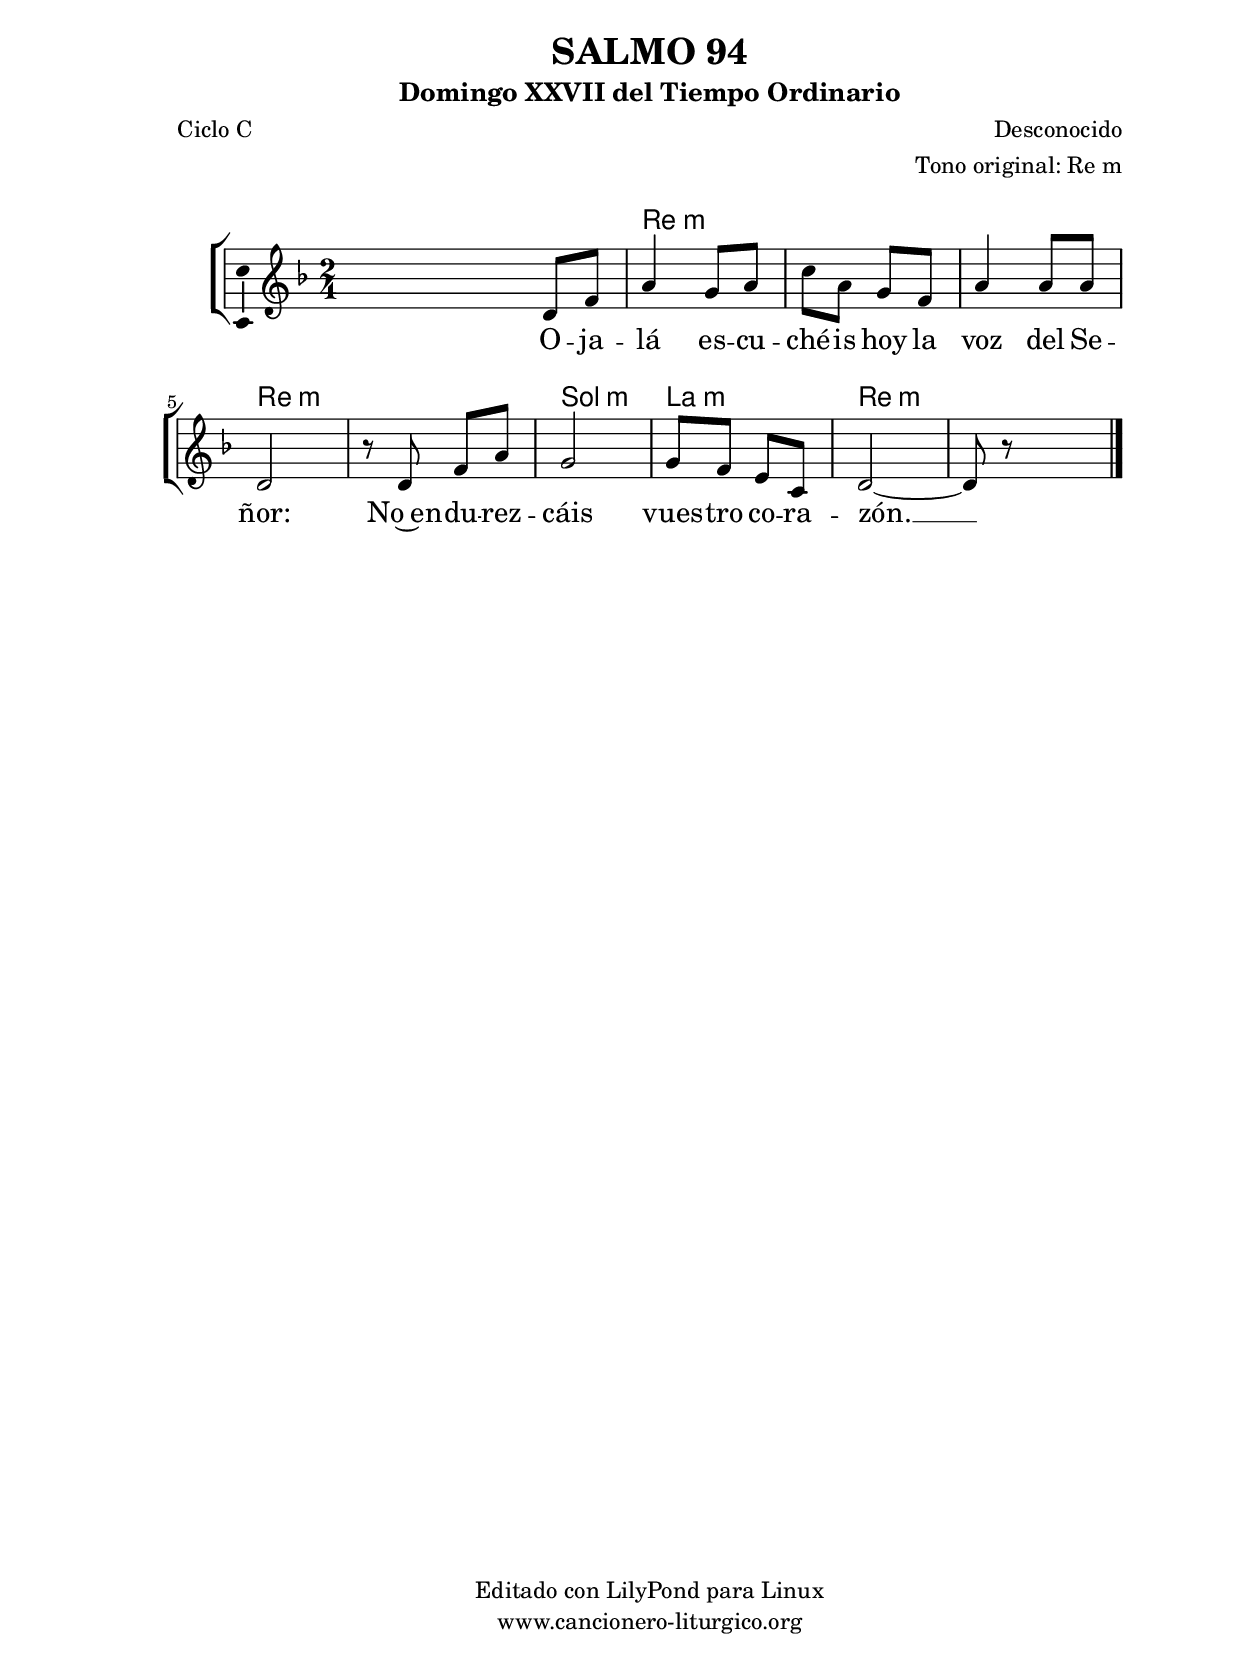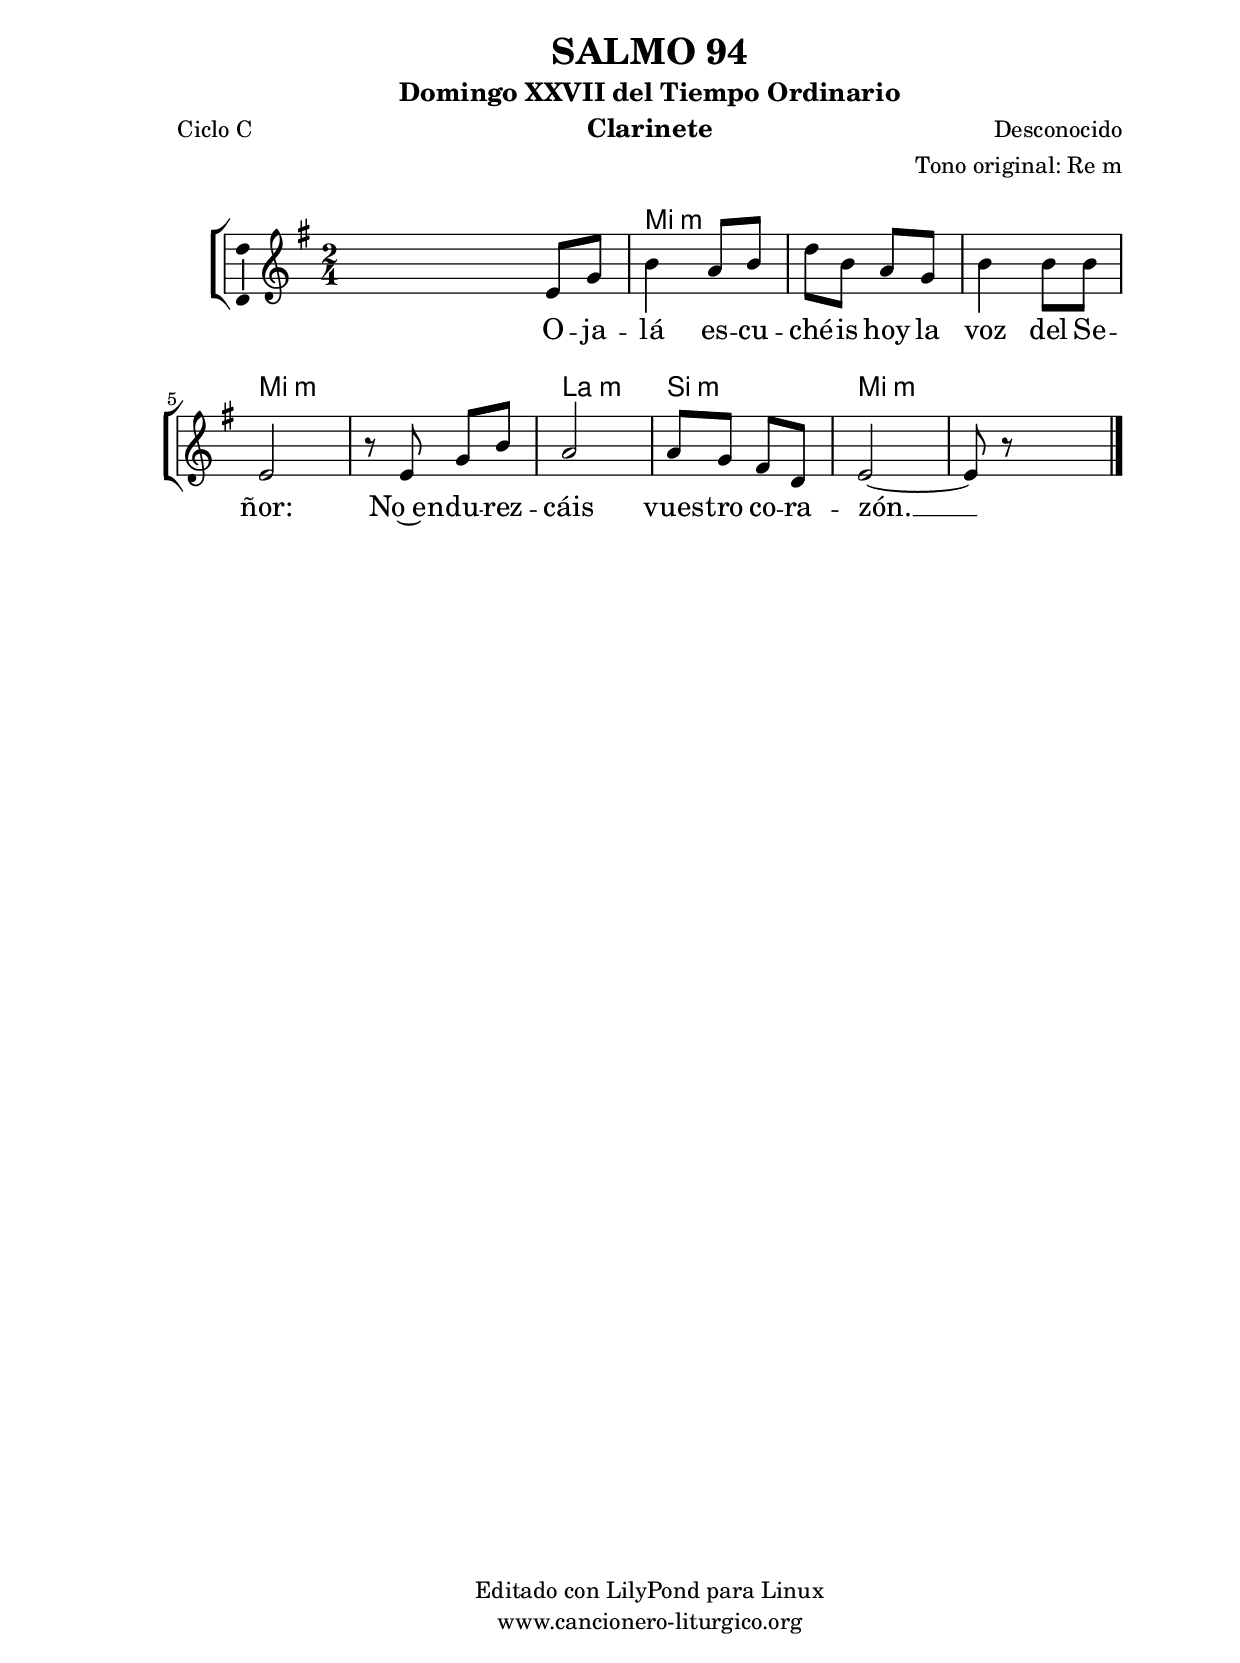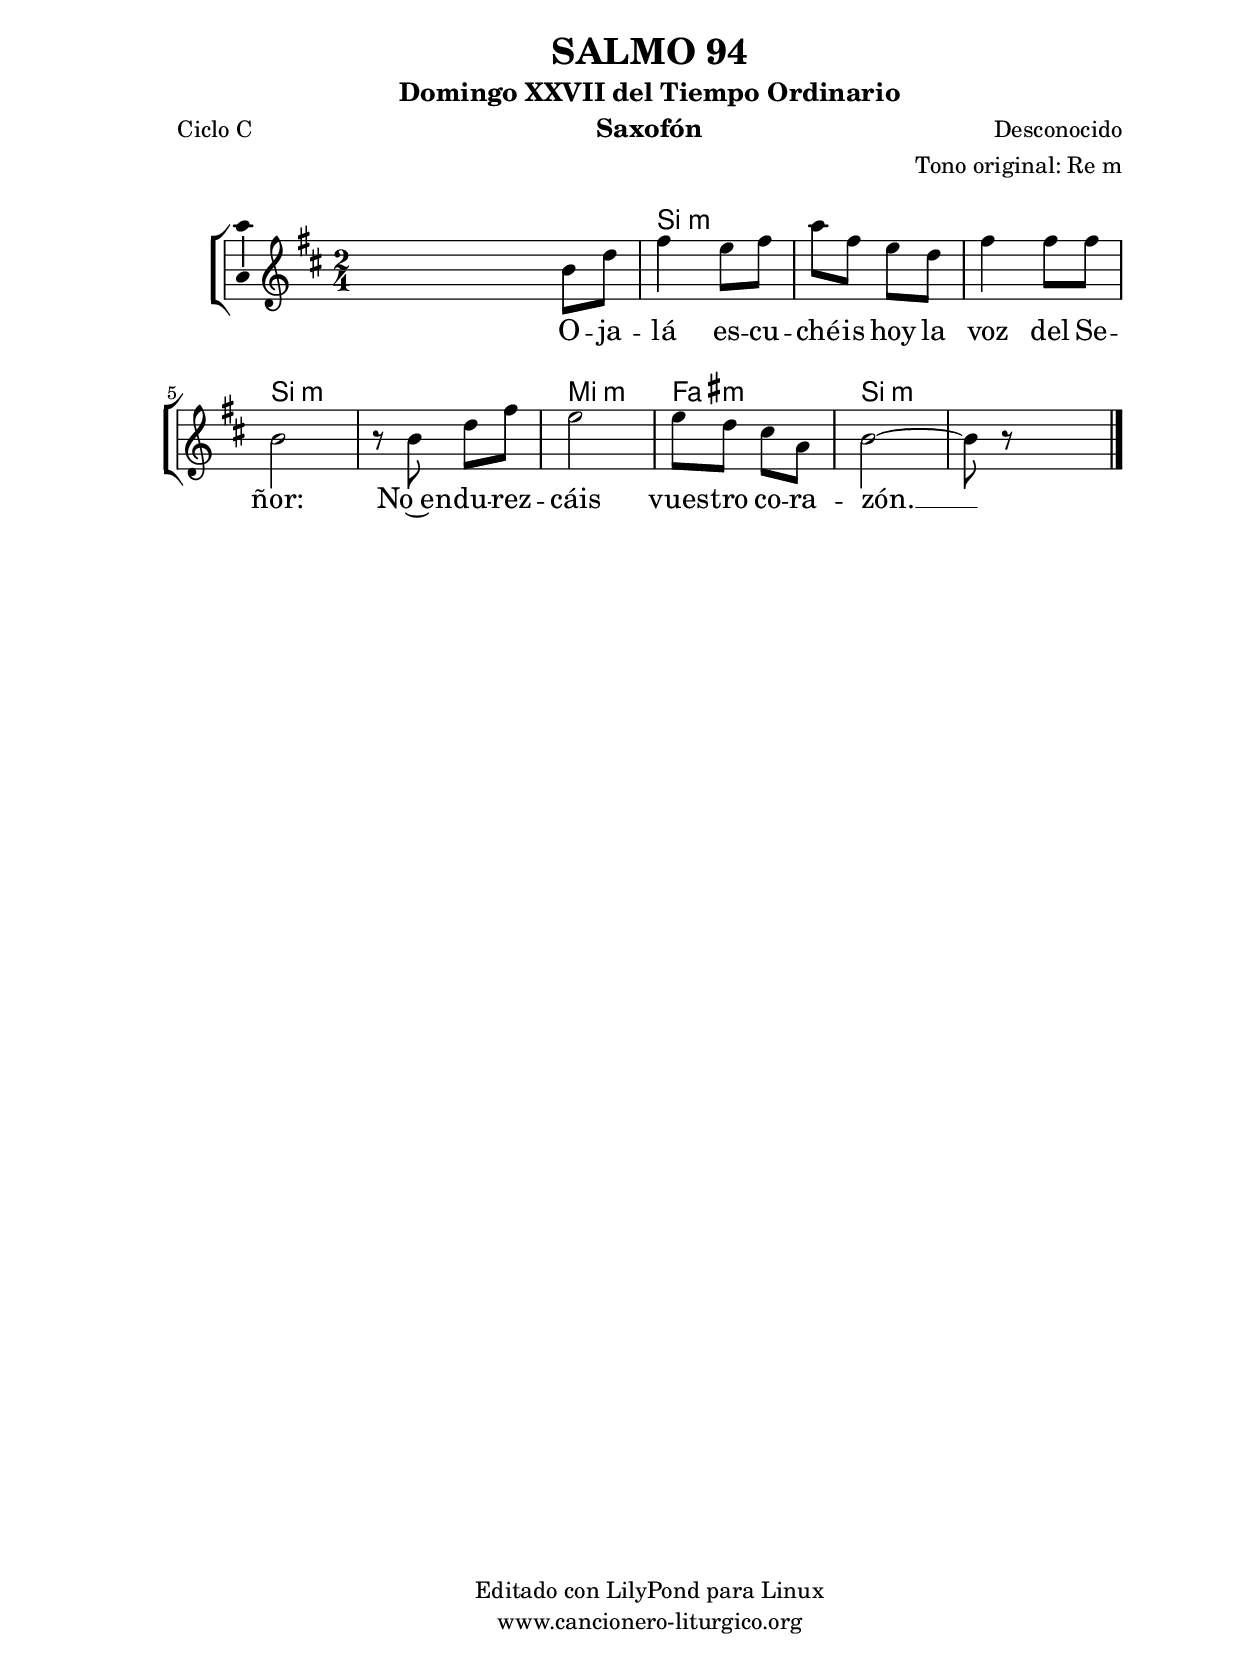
%
%para convertir .midi en .wav:
%timidity filename.midi -Ow -o finename.wav
%
%
%Para convertir de .wav a .mp3:
%lame -h -m j filename.wav
%
%
%para escuchar el midi:
%timidity nombrefichero.midi
%


%versión de lilypond para la que se ha escrito esta partitura:
\version "2.16.0"

	%Tamaño papel
	#(set-default-paper-size "a4")
	%Tamaño partitura
	#(set-global-staff-size 20)
	%No responde al pulsar sobre una nota
	#(ly:set-option 'point-and-click #f)

%parámetros del encabezamiento:
\header {
	title = "SALMO 94"
	subtitle = "Domingo XXVII del Tiempo Ordinario"
	composer = "Desconocido"
	poet = "Ciclo C"
	meter = ""
	arranger = "Tono original: Re m"
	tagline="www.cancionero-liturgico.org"
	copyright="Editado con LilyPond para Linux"
	tiempo = "Ordinario"
	usos = "Salmo"
	letra = "Ojalá escuchéis hoy la voz del Señor: No endurezcáis vuestro corazón."
	}

%parámetros asociados al papel:
\paper  {
	oddHeaderMarkup = \markup {\fill-line { \on-the-fly #not-first-page \fromproperty #'header:title \on-the-fly #not-first-page \fromproperty #'header:composer }}
	evenHeaderMarkup = \markup {\fill-line { \fromproperty #'header:composer \fromproperty #'header:title }}
	#(set-paper-size "a4")
	print-page-number = ##f
	first-page-number = 1
	print-first-page-number = ##f
%	head-separation = 3.0 \cm
	top-margin = 2.0 \cm
	bottom-margin = 0.5\cm
%%%	bottom-margin = -1.0\cm
	left-margin = 3.0 \cm
	line-width = 16.0 \cm 
	indent = 8\mm
	interscoreline = 2.\mm
	between-system-space = 15\mm
%	para que las partituras no llenen la hoja:
	ragged-bottom = ##t
%	idem para la última hoja:
	ragged-last-bottom = ##f
%	para que las partituras llenen el ancho del papel:
	ragged-last = ##f
	after-title-space = 2.5 \cm
%page-count=1
%system-count=8

	%Flexible Vertical Spacing
%	markup-markup-spacing =
%	#'((basic-distance . 15) (minimum-distance . 15) (padding . 3))
	markup-system-spacing =
	#'((basic-distance . 15) (minimum-distance . 15) (padding . 3))
	system-system-spacing =
	#'((basic-distance . 15) (minimum-distance . 15) (padding . 3))
	score-system-spacing =
	#'((basic-distance . 15) (minimum-distance . 15) (padding . 5))
%	top-system-spacing = % header
%	#'((basic-distance . 8) (minimum-distance . 0) (padding . 3))
%	top-markup-spacing =
%	#'((basic-distance . 20) (minimum-distance . 20) (padding . 3))
	last-bottom-spacing = % footer
	#'((basic-distance . 5) (minimum-distance . 5) (padding . 3))
%	score-markup-spacing =
%	#'((basic-distance . 16) (minimum-distance . 13) (padding . 3))

	}


%parámetros que afectan a toda la partitura:
global =  {
	%clave de sol (G):
	\clef G
	%armadura:
%	\transpose e f
	\key d \minor
	\tempo 4=100
	\set Score.tempoHideNote = ##t
	}


acordes = {
	\italianChords
	\chordmode {
%	\transpose e f
{

s2
d2:m s d:m d:m s
g:m a:m d:m s

	}
	}
}

melodia = 
%	\transpose e f
{
	\relative c'{

\time 2/4

s4 d8 f
a4 g8 a
c8 a g f
a4 a8 a
d,2
r8 d8 f a
g2
g8 f e c
d2~
d8 r8 s4

	\bar "|."
	}
	}


texto = \lyricmode {
O -- ja -- lá es -- cu -- ché -- is hoy la voz del Se -- ñor: No~en -- du -- rez -- cáis vues -- tro co -- ra -- zón. __
	}


acordesStaff = \context ChordNames = acordesStaff <<
	\set chordChanges = ##t
	\acordes
	>>


vozStaff = \context Voice = vozStaff
\with {\consists "Ambitus_engraver"}
<<
%	\set Staff.instrumentName = ""
%	\set Staff.shortInstrumentName = ""
%	\set Staff.midiInstrument = #"clarinet"
%	\set Staff.midiInstrument = #"cello"
%	\set Staff.midiInstrument = #"flute"
	\set Staff.midiInstrument = #"electric guitar (jazz)"
%	\set Staff.midiInstrument = #"english horn"
%	\set Staff.midiInstrument = #"violin"
%	\set Staff.midiInstrument = #"glockenspiel"
	\set Staff.midiMinimumVolume = #0.7
	\set Staff.midiMaximumVolume = #0.9
	\global
	\melodia
	>>


textoStaff = \context Lyrics = textoStaff <<
	\lyricsto vozStaff \texto
	>>

\book {
	\score {
		\context ChoirStaff {
			\override StaffGroup.SystemStartBracket #'collapse-height = #1
			\override Score.SystemStartBar #'collapse-height = #1
			<<
			\acordesStaff
			\vozStaff
			\textoStaff
			>>
			}
		\layout {
	    		\context {
				\Lyrics
				\override LyricText #'font-size = #2
				}
	   		 \context {
				\Score
				%fontSize = #3
				\override StaffSymbol #'staff-space = #(magstep +3)
				%\override Beam #'thickness = #0.55
				%\override SpacingSpanner #'spacing-increment = #1.0
				%\override Slur #'height-limit = #1.5
				}
			}
		}
	\score {
		\unfoldRepeats
		\context ChoirStaff {
			<<
			\acordesStaff
			\vozStaff
			>>
			}
		\midi {
	  		\context {
	  			\Score
				tempoWholesPerMinute = #(ly:make-moment 70 4)
				}
			}
		}
	}

%Partitura para clarinete
#(define output-suffix "C")
\book {
	\header{
		instrument = "Clarinete"
		}
	\score {
		\context ChoirStaff {
			\override StaffGroup.SystemStartBracket #'collapse-height = #1
			\override Score.SystemStartBar #'collapse-height = #1
\transpose c d
			<<
			\acordesStaff
			\vozStaff
			\textoStaff
			>>
			}
		\layout {
	    		\context {
				\Lyrics
				\override LyricText #'font-size = #2
				}
	   		 \context {
				\Score
				%fontSize = #3
				\override StaffSymbol #'staff-space = #(magstep +3)
				%\override Beam #'thickness = #0.55
				%\override SpacingSpanner #'spacing-increment = #1.0
				%\override Slur #'height-limit = #1.5
				}
			}
		}
	}

%Partitura para saxofón
#(define output-suffix "S")
\book {
	\header{
		instrument = "Saxofón"
		}
	\score {
		\context ChoirStaff {
			\override StaffGroup.SystemStartBracket #'collapse-height = #1
			\override Score.SystemStartBar #'collapse-height = #1
\transpose c a
			<<
			\acordesStaff
			\vozStaff
			\textoStaff
			>>
			}
		\layout {
	    		\context {
				\Lyrics
				\override LyricText #'font-size = #2
				}
	   		 \context {
				\Score
				%fontSize = #3
				\override StaffSymbol #'staff-space = #(magstep +3)
				%\override Beam #'thickness = #0.55
				%\override SpacingSpanner #'spacing-increment = #1.0
				%\override Slur #'height-limit = #1.5
				}
			}
		}
	}

